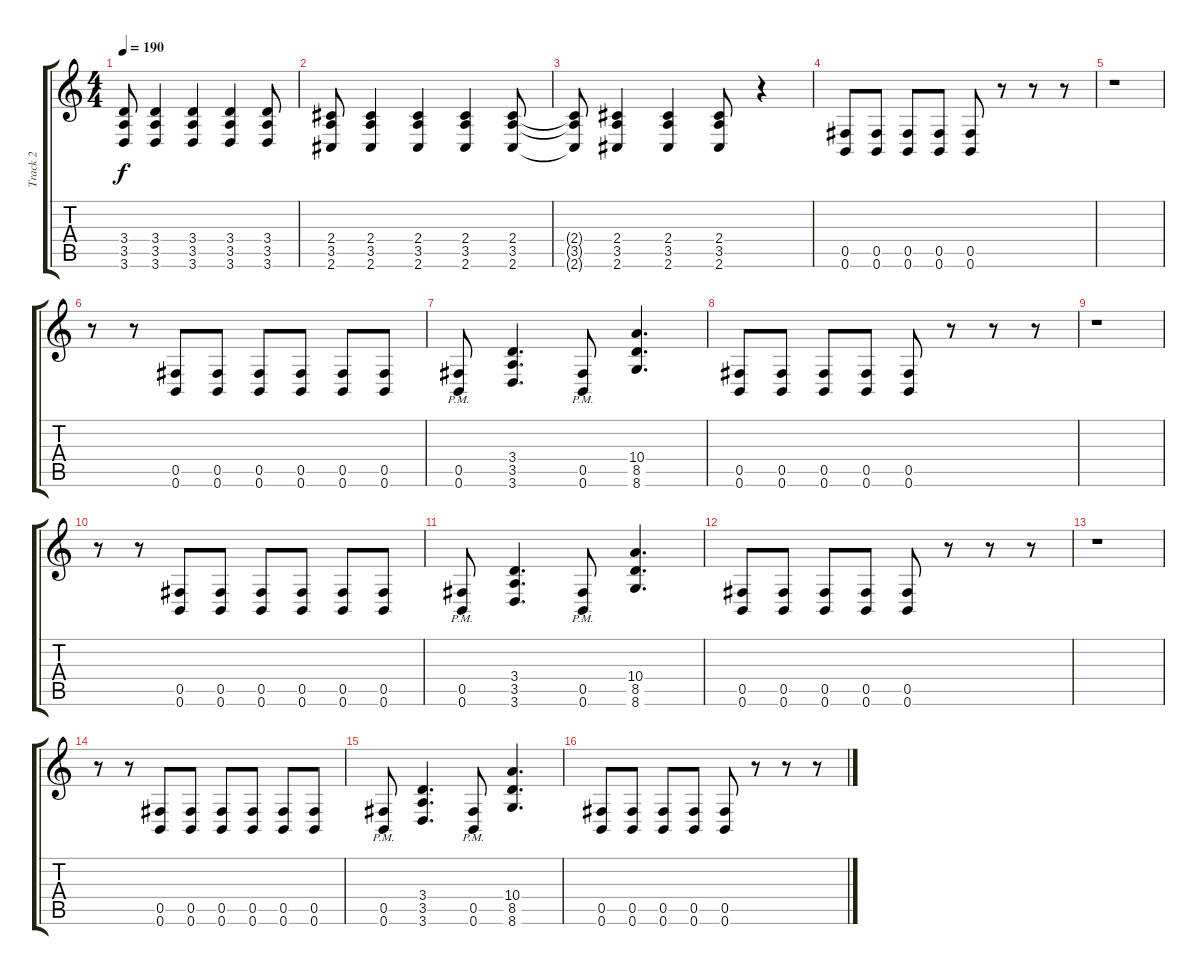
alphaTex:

\track ("Track 2" "Track 2") {instrument distortionguitar}
\staff {score tabs}
\tuning (Db4 Ab3 E3 B2 Gb2 B1) {hide}
\ts (4 4)
\tempo 190
\clef g2
\ks c
(3.4 3.5 3.6).8{dy f} (3.4 3.5 3.6).4 (3.4 3.5 3.6).4 (3.4 3.5 3.6).4 (3.4 3.5 3.6).8 |
(2.4 3.5 2.6).8 (2.4 3.5 2.6).4 (2.4 3.5 2.6).4 (2.4 3.5 2.6).4 (2.4 3.5 2.6).8 |
(2.4{t} 3.5{t} 2.6{t}).8 (2.4 3.5 2.6).4 (2.4 3.5 2.6).4 (2.4 3.5 2.6).8 r.4 |
(0.5 0.6).8 (0.5 0.6).8 (0.5 0.6).8 (0.5 0.6).8 (0.5 0.6).8 r.8 r.8 r.8 |
r.1 |
r.8 r.8 (0.5 0.6).8 (0.5 0.6).8 (0.5 0.6).8 (0.5 0.6).8 (0.5 0.6).8 (0.5 0.6).8 |
(0.5{pm} 0.6{pm}).8 (3.4 3.5 3.6).4{d} (0.5{pm} 0.6{pm}).8 (10.4 8.5 8.6).4{d} |
(0.5 0.6).8 (0.5 0.6).8 (0.5 0.6).8 (0.5 0.6).8 (0.5 0.6).8 r.8 r.8 r.8 |
r.1 |
r.8 r.8 (0.5 0.6).8 (0.5 0.6).8 (0.5 0.6).8 (0.5 0.6).8 (0.5 0.6).8 (0.5 0.6).8 |
(0.5{pm} 0.6{pm}).8 (3.4 3.5 3.6).4{d} (0.5{pm} 0.6{pm}).8 (10.4 8.5 8.6).4{d} |
(0.5 0.6).8 (0.5 0.6).8 (0.5 0.6).8 (0.5 0.6).8 (0.5 0.6).8 r.8 r.8 r.8 |
r.1 |
r.8 r.8 (0.5 0.6).8 (0.5 0.6).8 (0.5 0.6).8 (0.5 0.6).8 (0.5 0.6).8 (0.5 0.6).8 |
(0.5{pm} 0.6{pm}).8 (3.4 3.5 3.6).4{d} (0.5{pm} 0.6{pm}).8 (10.4 8.5 8.6).4{d} |
(0.5 0.6).8 (0.5 0.6).8 (0.5 0.6).8 (0.5 0.6).8 (0.5 0.6).8 r.8 r.8 r.8
